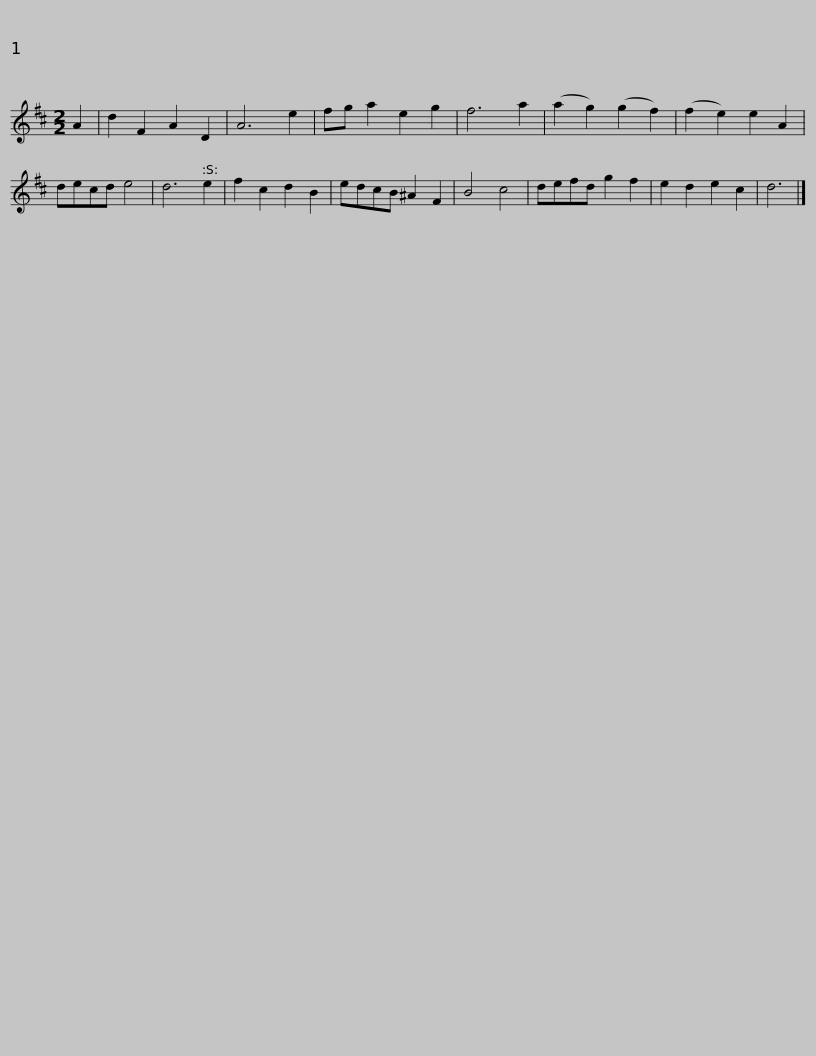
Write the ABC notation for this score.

X:1
L:1/8
M:2/2
I:linebreak $
K:D
V:1 treble
V:1
 A2 | d2 F2 A2 D2 | A6 e2 | fg a2 e2 g2 | f6 a2 | %5
 (a2 g2) (g2 f2) | (f2 e2) e2 A2 | decd e4 | d6 e2 | f2 c2 d2 B2 |$ %10
 edcB ^A2 F2 | B4 c4 | defd g2 f2 | e2 d2 e2 c2 | d6 |] %15
